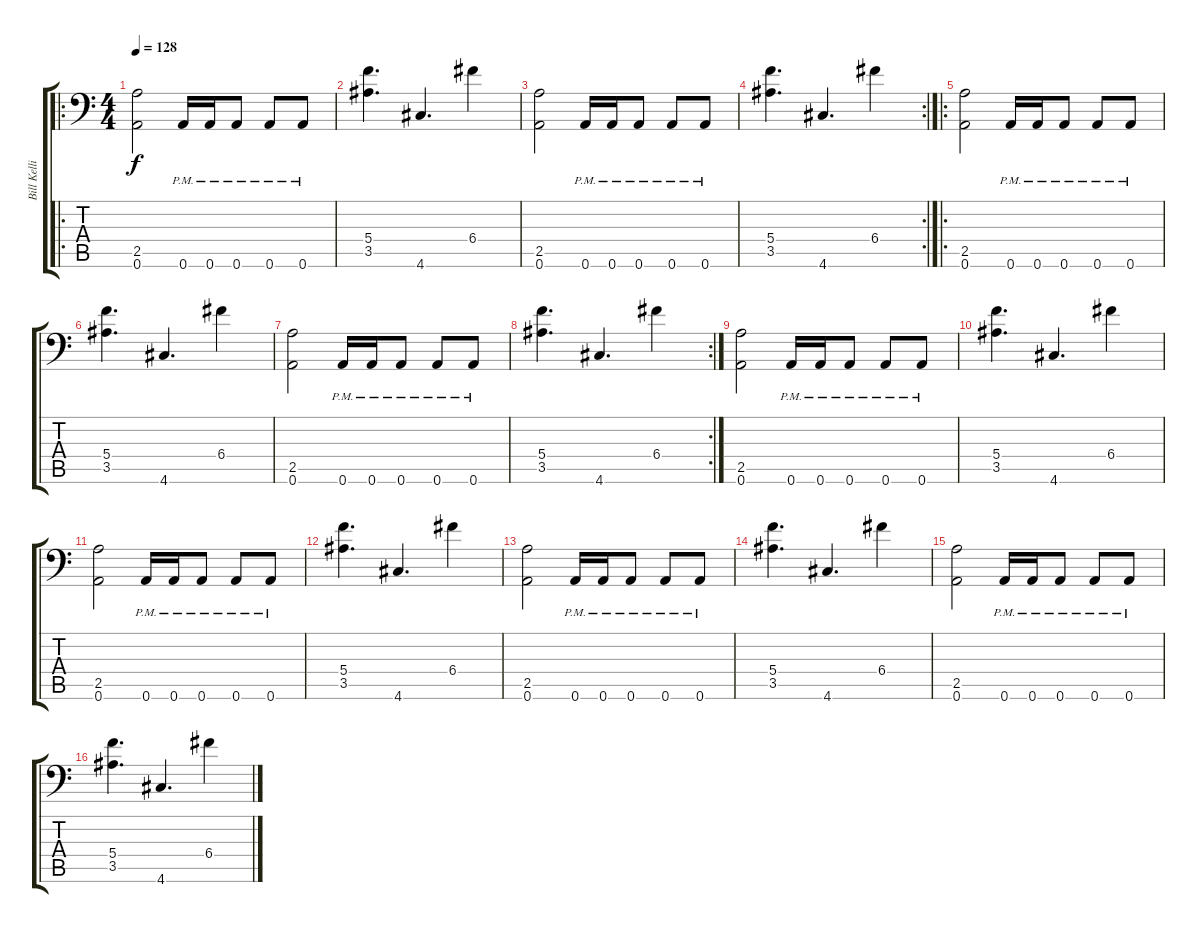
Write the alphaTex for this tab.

\track ("Bill Kelliher" "Bill Kelli") {instrument overdrivenguitar}
\staff {score tabs}
\tuning (D4 A3 F3 C3 G2 A1) {hide}
\ro
\ts (4 4)
\tempo 128
\clef f4
\ks c
(2.5 0.6).2{dy f} 0.6{pm}.16 0.6{pm}.16 0.6{pm}.8 0.6{pm}.8 0.6{pm}.8 |
(5.4 3.5).4{d} 4.6.4{d} 6.4.4 |
(2.5 0.6).2 0.6{pm}.16 0.6{pm}.16 0.6{pm}.8 0.6{pm}.8 0.6{pm}.8 |
\rc 2
(5.4 3.5).4{d} 4.6.4{d} 6.4.4 |
\ro
(2.5 0.6).2 0.6{pm}.16 0.6{pm}.16 0.6{pm}.8 0.6{pm}.8 0.6{pm}.8 |
(5.4 3.5).4{d} 4.6.4{d} 6.4.4 |
(2.5 0.6).2 0.6{pm}.16 0.6{pm}.16 0.6{pm}.8 0.6{pm}.8 0.6{pm}.8 |
\rc 2
(5.4 3.5).4{d} 4.6.4{d} 6.4.4 |
(2.5 0.6).2 0.6{pm}.16 0.6{pm}.16 0.6{pm}.8 0.6{pm}.8 0.6{pm}.8 |
(5.4 3.5).4{d} 4.6.4{d} 6.4.4 |
(2.5 0.6).2 0.6{pm}.16 0.6{pm}.16 0.6{pm}.8 0.6{pm}.8 0.6{pm}.8 |
(5.4 3.5).4{d} 4.6.4{d} 6.4.4 |
(2.5 0.6).2 0.6{pm}.16 0.6{pm}.16 0.6{pm}.8 0.6{pm}.8 0.6{pm}.8 |
(5.4 3.5).4{d} 4.6.4{d} 6.4.4 |
(2.5 0.6).2 0.6{pm}.16 0.6{pm}.16 0.6{pm}.8 0.6{pm}.8 0.6{pm}.8 |
(5.4 3.5).4{d} 4.6.4{d} 6.4.4
